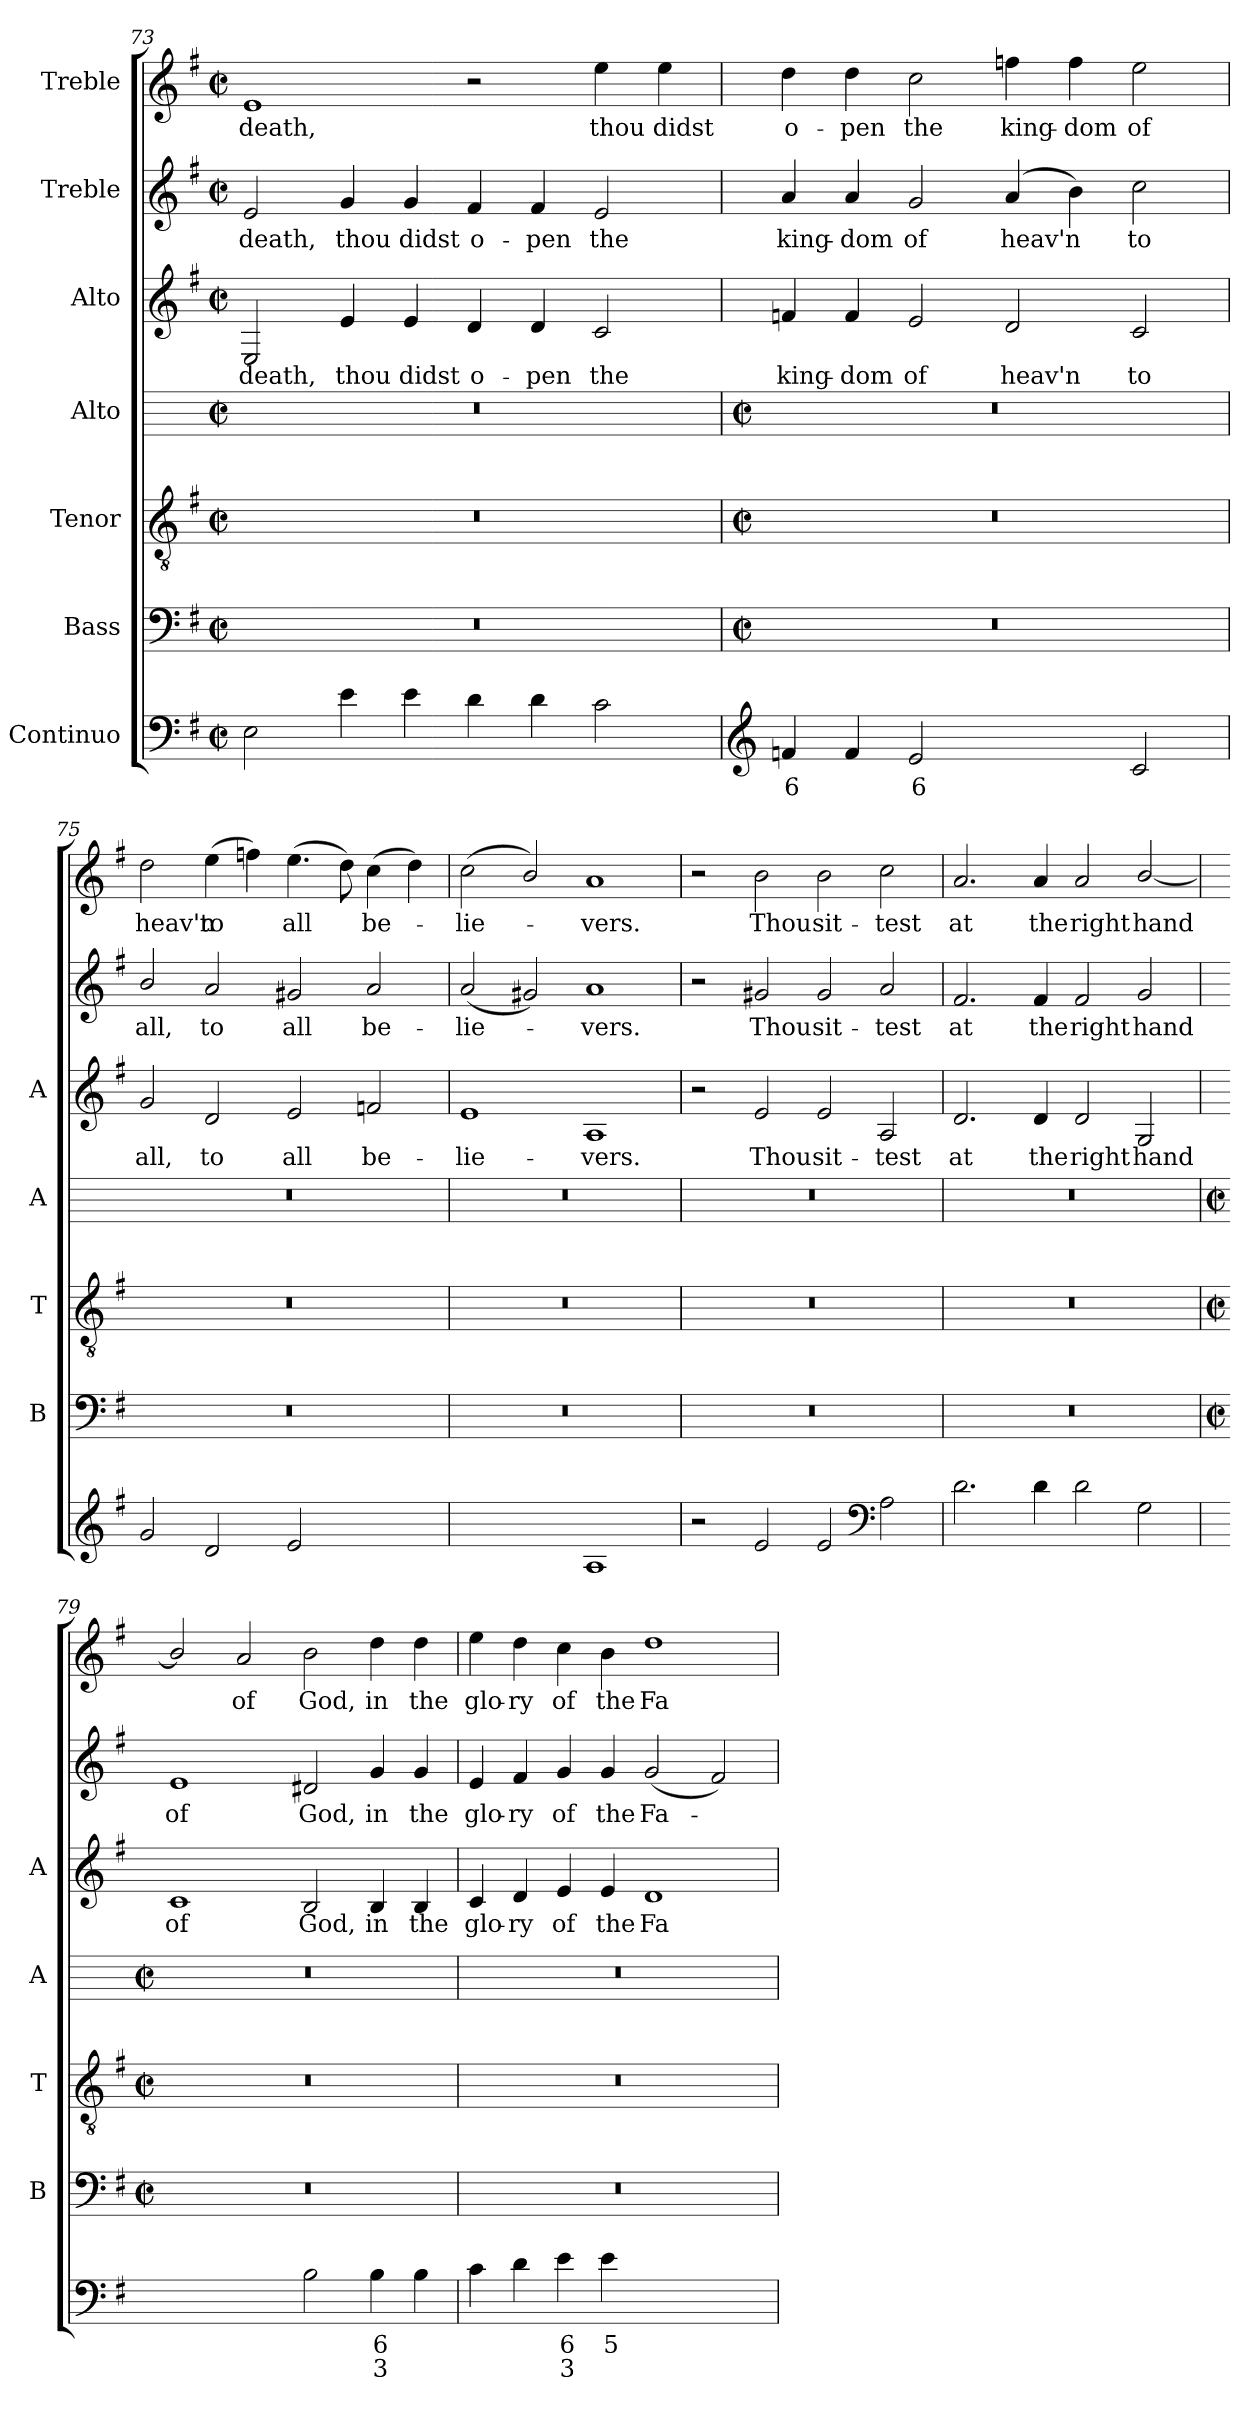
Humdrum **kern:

**kern	**text	**text	**kern	**kern	**kern	**kern	**text	**kern	**text	**kern	**text
*part7	*part7	*part7	*part6	*part5	*part4	*part3	*part3	*part2	*part2	*part1	*part1
*staff7	*staff7	*staff7	*staff6	*staff5	*staff4	*staff3	*staff3	*staff2	*staff2	*staff1	*staff1
*I"Continuo	*	*	*I"Bass	*I"Tenor	*I"Alto	*I"Alto	*	*I"Treble	*	*I"Treble	*
*	*	*	*I'B	*I'T	*I'A	*I'A	*	*	*	*	*
*clefF4	*	*	*clefF4	*clefGv2	*	*clefG2	*	*clefG2	*	*clefG2	*
*k[f#]	*	*	*k[f#]	*k[f#]	*	*k[f#]	*	*k[f#]	*	*k[f#]	*
*G:	*	*	*G:	*G:	*	*G:	*	*G:	*	*G:	*
*M4/2	*	*	*M4/2	*M4/2	*M4/2	*M4/2	*	*M4/2	*	*M4/2	*
*met(c|)	*	*	*met(c|)	*met(c|)	*met(c|)	*met(c|)	*	*met(c|)	*	*met(c|)	*
=73	=73	=73	=73	=73	=73	=73	=73	=73	=73	=73	=73
!	!	!	!	!	!	!	!LO:LY:b	!	!LO:LY:b	!	!LO:LY:b
2E	.	.	0r	0r	0r	2E	death,	2e	death,	1e	death,
!	!	!	!	!	!	!	!LO:LY:b	!	!LO:LY:b	!	!
4e	.	.	.	.	.	4e	thou	4g	thou	.	.
!	!	!	!	!	!	!	!LO:LY:b	!	!LO:LY:b	!	!
4e	.	.	.	.	.	4e	didst	4g	didst	.	.
!	!	!	!	!	!	!	!LO:LY:b	!	!LO:LY:b	!	!
4d	.	.	.	.	.	4d	o-	4f#	o-	2r	.
!	!	!	!	!	!	!	!LO:LY:b	!	!LO:LY:b	!	!
4d	.	.	.	.	.	4d	-pen	4f#	-pen	.	.
!	!	!	!	!	!	!	!LO:LY:b	!	!LO:LY:b	!	!LO:LY:b
2c	.	.	.	.	.	2c	the	2e	the	4ee	thou
!	!	!	!	!	!	!	!	!	!	!	!LO:LY:b
.	.	.	.	.	.	.	.	.	.	4ee	didst
!!LO:LB:g=z
=74	=74	=74	=74	=74	=74	=74	=74	=74	=74	=74	=74
*clefG2	*	*	*	*	*	*	*	*	*	*	*
*	*	*	*M4/2	*M4/2	*M4/2	*	*	*	*	*	*
*	*	*	*met(c|)	*met(c|)	*met(c|)	*	*	*	*	*	*
!	!LO:LY:b	!	!	!	!	!	!LO:LY:b	!	!LO:LY:b	!	!LO:LY:b
4fn	6	.	0r	0r	0r	4fn	king-	4a	king-	4dd	o-
!	!	!	!	!	!	!	!LO:LY:b	!	!LO:LY:b	!	!LO:LY:b
4f	.	.	.	.	.	4f	-dom	4a	-dom	4dd	-pen
!	!LO:LY:b	!	!	!	!	!	!LO:LY:b	!	!LO:LY:b	!	!LO:LY:b
2e	6	.	.	.	.	2e	of	2g	of	2cc	the
!	!	!LO:LY:b	!	!	!	!	!LO:LY:b	!	!LO:LY:b	!	!LO:LY:b
[4dyy	.	5	.	.	.	2d	heav'n	(<4a	heav'n	4ffn	king-
!	!	!LO:LY:b	!	!	!	!	!	!	!	!	!LO:LY:b
4dyy]	.	6	.	.	.	.	.	4b)	.	4ff	-dom
!	!	!	!	!	!	!	!LO:LY:b	!	!LO:LY:b	!	!LO:LY:b
2c	.	.	.	.	.	2c	to	2cc	to	2ee	of
=75	=75	=75	=75	=75	=75	=75	=75	=75	=75	=75	=75
!	!	!	!	!	!	!	!LO:LY:b	!	!LO:LY:b	!	!LO:LY:b
2g	.	.	0r	0r	0r	2g	all,	2b/	all,	2dd	heav'n
!	!	!	!	!	!	!	!LO:LY:b	!	!LO:LY:b	!	!LO:LY:b
2d	.	.	.	.	.	2d	to	2a	to	(>4ee	to
.	.	.	.	.	.	.	.	.	.	4ffn)	.
!	!	!	!	!	!	!	!LO:LY:b	!	!LO:LY:b	!	!LO:LY:b
2e	.	.	.	.	.	2e	all	2g#X	all	(>4.ee	all
.	.	.	.	.	.	.	.	.	.	8dd)	.
!	!LO:LY:b	!	!	!	!	!	!LO:LY:b	!	!LO:LY:b	!	!LO:LY:b
[4fnyy	5	.	.	.	.	2fn	be-	2a	be-	(>4cc	be-
!	!LO:LY:b	!	!	!	!	!	!	!	!	!	!
4fyy]	6	.	.	.	.	.	.	.	.	4dd)	.
=76	=76	=76	=76	=76	=76	=76	=76	=76	=76	=76	=76
!	!LO:LY:b	!LO:LY:b	!	!	!	!	!LO:LY:b	!	!LO:LY:b	!	!LO:LY:b
[2eyy	6	4	0r	0r	0r	1e	-lie-	(<2a	-lie-	(<2cc	lie-
!	!LO:LY:b	!LO:LY:b	!	!	!	!	!	!	!	!	!
2eyy]	5	3	.	.	.	.	.	2g#X)	.	2b/)	.
!	!	!	!	!	!	!	!LO:LY:b	!	!LO:LY:b	!	!LO:LY:b
1A	.	.	.	.	.	1A	-vers.	1a	vers.	1a	vers.
=77	=77	=77	=77	=77	=77	=77	=77	=77	=77	=77	=77
2r	.	.	0r	0r	0r	2r	.	2r	.	2r	.
!	!	!	!	!	!	!	!LO:LY:b	!	!LO:LY:b	!	!LO:LY:b
2e	.	.	.	.	.	2e	Thou	2g#X	Thou	2b	Thou
!	!	!	!	!	!	!	!LO:LY:b	!	!LO:LY:b	!	!LO:LY:b
2e	.	.	.	.	.	2e	sit-	2g#	sit-	2b	sit-
*clefF4	*	*	*	*	*	*	*	*	*	*	*
!	!	!	!	!	!	!	!LO:LY:b	!	!LO:LY:b	!	!LO:LY:b
2A	.	.	.	.	.	2A	-test	2a	-test	2cc	-test
=78	=78	=78	=78	=78	=78	=78	=78	=78	=78	=78	=78
!	!	!	!	!	!	!	!LO:LY:b	!	!LO:LY:b	!	!LO:LY:b
2.d	.	.	0r	0r	0r	2.d	at	2.f#	at	2.a	at
!	!	!	!	!	!	!	!LO:LY:b	!	!LO:LY:b	!	!LO:LY:b
4d	.	.	.	.	.	4d	the	4f#	the	4a	the
!	!	!	!	!	!	!	!LO:LY:b	!	!LO:LY:b	!	!LO:LY:b
2d	.	.	.	.	.	2d	right	2f#	right	2a	right
!	!	!	!	!	!	!	!LO:LY:b	!	!LO:LY:b	!	!LO:LY:b
2G	.	.	.	.	.	2G	hand	2g	hand	[2b/	hand
!!LO:LB:g=z
=79	=79	=79	=79	=79	=79	=79	=79	=79	=79	=79	=79
*	*	*	*M4/2	*M4/2	*M4/2	*	*	*	*	*	*
*	*	*	*met(c|)	*met(c|)	*met(c|)	*	*	*	*	*	*
!	!LO:LY:b	!	!	!	!	!	!LO:LY:b	!	!LO:LY:b	!	!
[2cyy	7	.	0r	0r	0r	1c	of	1e	of	2b/]	.
!	!LO:LY:b	!	!	!	!	!	!	!	!	!	!LO:LY:b
2cyy]	6	.	.	.	.	.	.	.	.	2a	of
!	!	!	!	!	!	!	!LO:LY:b	!	!LO:LY:b	!	!LO:LY:b
2B	.	.	.	.	.	2B	God,	2d#X	God,	2b	God,
!	!LO:LY:b	!LO:LY:b	!	!	!	!	!LO:LY:b	!	!LO:LY:b	!	!LO:LY:b
4B	6	3	.	.	.	4B	in	4g	in	4dd	in
!	!	!	!	!	!	!	!LO:LY:b	!	!LO:LY:b	!	!LO:LY:b
4B	.	.	.	.	.	4B	the	4g	the	4dd	the
=80	=80	=80	=80	=80	=80	=80	=80	=80	=80	=80	=80
!	!	!	!	!	!	!	!LO:LY:b	!	!LO:LY:b	!	!LO:LY:b
4c	.	.	0r	0r	0r	4c	glo-	4e	glo-	4ee	glo-
!	!	!	!	!	!	!	!LO:LY:b	!	!LO:LY:b	!	!LO:LY:b
4d	.	.	.	.	.	4d	-ry	4f#	-ry	4dd	-ry
!	!LO:LY:b	!LO:LY:b	!	!	!	!	!LO:LY:b	!	!LO:LY:b	!	!LO:LY:b
4e	6	3	.	.	.	4e	of	4g	of	4cc	of
!	!LO:LY:b	!	!	!	!	!	!LO:LY:b	!	!LO:LY:b	!	!LO:LY:b
4e	5	.	.	.	.	4e	the	4g	the	4b	the
!	!LO:LY:b	!LO:LY:b	!	!	!	!	!LO:LY:b	!	!LO:LY:b	!	!LO:LY:b
[2dyy	4	5	.	.	.	1d	Fa-	(<2g	Fa-	1dd	Fa-
!	!LO:LY:b	!	!	!	!	!	!	!	!	!	!
2dyy]	3	.	.	.	.	.	.	2f#)	.	.	.
=	=	=	=	=	=	=	=	=	=	=	=
*-	*-	*-	*-	*-	*-	*-	*-	*-	*-	*-	*-
